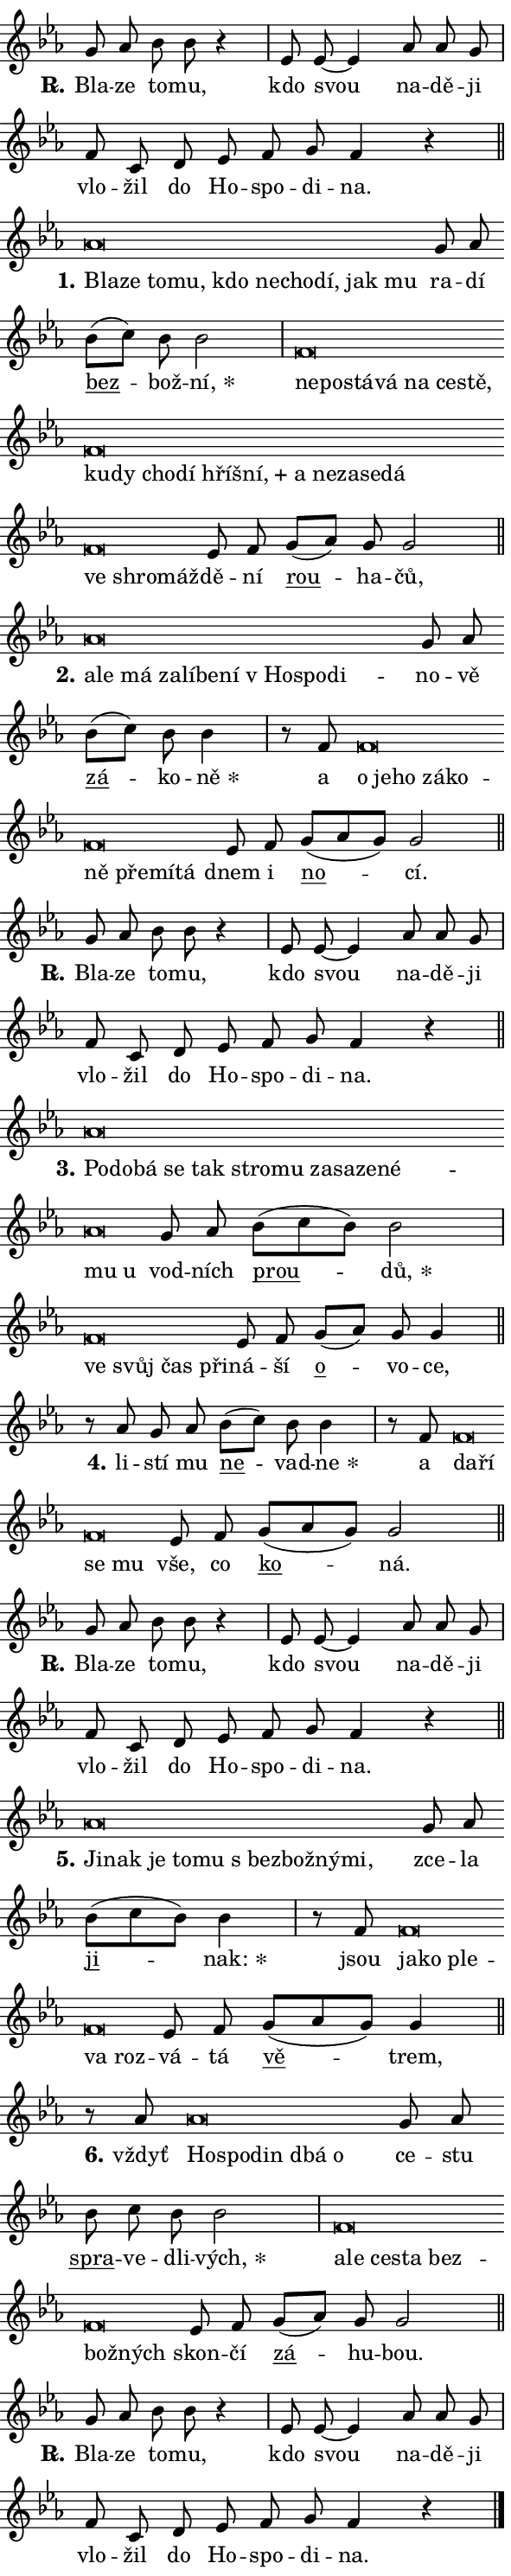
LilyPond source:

\version "2.24.0"
\header { tagline = "" }
\paper {
  indent = 0\cm
  top-margin = 0\cm
  right-margin = 0.13\cm % to fit lyric hyphens
  bottom-margin = 0\cm
  left-margin = 0\cm
  paper-width = 10\cm
  page-breaking = #ly:one-page-breaking
  system-system-spacing.basic-distance = #11
  score-system-spacing.basic-distance = #11
  ragged-last = ##f
}


%% Author: Thomas Morley
%% https://lists.gnu.org/archive/html/lilypond-user/2020-05/msg00002.html
#(define (line-position grob)
"Returns position of @var[grob} in current system:
   @code{'start}, if at first time-step
   @code{'end}, if at last time-step
   @code{'middle} otherwise
"
  (let* ((col (ly:item-get-column grob))
         (ln (ly:grob-object col 'left-neighbor))
         (rn (ly:grob-object col 'right-neighbor))
         (col-to-check-left (if (ly:grob? ln) ln col))
         (col-to-check-right (if (ly:grob? rn) rn col))
         (break-dir-left
           (and
             (ly:grob-property col-to-check-left 'non-musical #f)
             (ly:item-break-dir col-to-check-left)))
         (break-dir-right
           (and
             (ly:grob-property col-to-check-right 'non-musical #f)
             (ly:item-break-dir col-to-check-right))))
        (cond ((eqv? 1 break-dir-left) 'start)
              ((eqv? -1 break-dir-right) 'end)
              (else 'middle))))

#(define (tranparent-at-line-position vctor)
  (lambda (grob)
  "Relying on @code{line-position} select the relevant enry from @var{vctor}.
Used to determine transparency,"
    (case (line-position grob)
      ((end) (not (vector-ref vctor 0)))
      ((middle) (not (vector-ref vctor 1)))
      ((start) (not (vector-ref vctor 2))))))

noteHeadBreakVisibility =
#(define-music-function (break-visibility)(vector?)
"Makes @code{NoteHead}s transparent relying on @var{break-visibility}"
#{
  \override NoteHead.transparent =
    #(tranparent-at-line-position break-visibility)
#})

#(define delete-ledgers-for-transparent-note-heads
  (lambda (grob)
    "Reads whether a @code{NoteHead} is transparent.
If so this @code{NoteHead} is removed from @code{'note-heads} from
@var{grob}, which is supposed to be @code{LedgerLineSpanner}.
As a result ledgers are not printed for this @code{NoteHead}"
    (let* ((nhds-array (ly:grob-object grob 'note-heads))
           (nhds-list
             (if (ly:grob-array? nhds-array)
                 (ly:grob-array->list nhds-array)
                 '()))
           ;; Relies on the transparent-property being done before
           ;; Staff.LedgerLineSpanner.after-line-breaking is executed.
           ;; This is fragile ...
           (to-keep
             (remove
               (lambda (nhd)
                 (ly:grob-property nhd 'transparent #f))
               nhds-list)))
      ;; TODO find a better method to iterate over grob-arrays, similiar
      ;; to filter/remove etc for lists
      ;; For now rebuilt from scratch
      (set! (ly:grob-object grob 'note-heads)  '())
      (for-each
        (lambda (nhd)
          (ly:pointer-group-interface::add-grob grob 'note-heads nhd))
        to-keep))))

squashNotes = {
  \override NoteHead.X-extent = #'(-0.2 . 0.2)
  \override NoteHead.Y-extent = #'(-0.75 . 0)
  \override NoteHead.stencil =
    #(lambda (grob)
       (let ((pos (ly:grob-property grob 'staff-position)))
         (begin
           (if (< pos -7) (display "ERROR: Lower brevis then expected\n") (display ""))
           (if (<= pos -6) ly:text-interface::print ly:note-head::print))))
}
unSquashNotes = {
  \revert NoteHead.X-extent
  \revert NoteHead.Y-extent
  \revert NoteHead.stencil
}

hideNotes = \noteHeadBreakVisibility #begin-of-line-visible
unHideNotes = \noteHeadBreakVisibility #all-visible

% work-around for resetting accidentals
% https://lilypond.org/doc/v2.23/Documentation/notation/displaying-rhythms#unmetered-music
cadenzaMeasure = {
  \cadenzaOff
  \partial 1024 s1024
  \cadenzaOn
}

#(define-markup-command (accent layout props text) (markup?)
  "Underline accented syllable"
  (interpret-markup layout props
    #{\markup \override #'(offset . 4.3) \underline { #text }#}))

responsum = \markup \concat {
  "R" \hspace #-1.05 \path #0.1 #'((moveto 0 0.07) (lineto 0.9 0.8)) \hspace #0.05 "."
}

spaceSize = #0.6828661417322834 % exact space size for TeX Gyre Schola

\layout {
  \context {
    \Staff
    \remove "Time_signature_engraver"
    \override LedgerLineSpanner.after-line-breaking = #delete-ledgers-for-transparent-note-heads
  }
  \context {
    \Lyrics {
      \override LyricSpace.minimum-distance = \spaceSize
      \override LyricText.font-name = #"TeX Gyre Schola"
      \override LyricText.font-size = 1
      \override StanzaNumber.font-name = #"TeX Gyre Schola Bold"
      \override StanzaNumber.font-size = 1
    }
  }
  \context {
    \Score 
    \override NoteHead.text =
      #(lambda (grob) 
        (let ((pos (ly:grob-property grob 'staff-position)))
          #{\markup {
            \combine
              \halign #-0.55 \raise #(if (= pos -6) 0 0.5) \override #'(thickness . 2) \draw-line #'(3.2 . 0)
              \musicglyph "noteheads.sM1"
          }#}))
  }
}

% magnetic-lyrics.ily
%
%   written by
%     Jean Abou Samra <jean@abou-samra.fr>
%     Werner Lemberg <wl@gnu.org>
%
%   adapted by
%     Jiri Hon <jiri.hon@gmail.com>
%
% Version 2022-Apr-15

% https://www.mail-archive.com/lilypond-user@gnu.org/msg149350.html

#(define (Left_hyphen_pointer_engraver context)
   "Collect syllable-hyphen-syllable occurrences in lyrics and store
them in properties.  This engraver only looks to the left.  For
example, if the lyrics input is @code{foo -- bar}, it does the
following.

@itemize @bullet
@item
Set the @code{text} property of the @code{LyricHyphen} grob between
@q{foo} and @q{bar} to @code{foo}.

@item
Set the @code{left-hyphen} property of the @code{LyricText} grob with
text @q{foo} to the @code{LyricHyphen} grob between @q{foo} and
@q{bar}.
@end itemize

Use this auxiliary engraver in combination with the
@code{lyric-@/text::@/apply-@/magnetic-@/offset!} hook."
   (let ((hyphen #f)
         (text #f))
     (make-engraver
      (acknowledgers
       ((lyric-syllable-interface engraver grob source-engraver)
        (set! text grob)))
      (end-acknowledgers
       ((lyric-hyphen-interface engraver grob source-engraver)
        ;(when (not (grob::has-interface grob 'lyric-space-interface))
          (set! hyphen grob)));)
      ((stop-translation-timestep engraver)
       (when (and text hyphen)
         (ly:grob-set-object! text 'left-hyphen hyphen))
       (set! text #f)
       (set! hyphen #f)))))

#(define (lyric-text::apply-magnetic-offset! grob)
   "If the space between two syllables is less than the value in
property @code{LyricText@/.details@/.squash-threshold}, move the right
syllable to the left so that it gets concatenated with the left
syllable.

Use this function as a hook for
@code{LyricText@/.after-@/line-@/breaking} if the
@code{Left_@/hyphen_@/pointer_@/engraver} is active."
   (let ((hyphen (ly:grob-object grob 'left-hyphen #f)))
     (when hyphen
       (let ((left-text (ly:spanner-bound hyphen LEFT)))
         (when (grob::has-interface left-text 'lyric-syllable-interface)
           (let* ((common (ly:grob-common-refpoint grob left-text X))
                  (this-x-ext (ly:grob-extent grob common X))
                  (left-x-ext
                   (begin
                     ;; Trigger magnetism for left-text.
                     (ly:grob-property left-text 'after-line-breaking)
                     (ly:grob-extent left-text common X)))
                  ;; `delta` is the gap width between two syllables.
                  (delta (- (interval-start this-x-ext)
                            (interval-end left-x-ext)))
                  (details (ly:grob-property grob 'details))
                  (threshold (assoc-get 'squash-threshold details 0.2)))
             (when (< delta threshold)
               (let* (;; We have to manipulate the input text so that
                      ;; ligatures crossing syllable boundaries are not
                      ;; disabled.  For languages based on the Latin
                      ;; script this is essentially a beautification.
                      ;; However, for non-Western scripts it can be a
                      ;; necessity.
                      (lt (ly:grob-property left-text 'text))
                      (rt (ly:grob-property grob 'text))
                      (is-space (grob::has-interface hyphen 'lyric-space-interface))
                      (space (if is-space " " ""))
                      (extra-delta (if is-space spaceSize 0))
                      ;; Append new syllable.
                      (ltrt-space (if (and (string? lt) (string? rt))
                                (string-append lt space rt)
                                (make-concat-markup (list lt space rt))))
                      ;; Right-align `ltrt` to the right side.
                      (ltrt-space-markup (grob-interpret-markup
                               grob
                               (make-translate-markup
                                (cons (interval-length this-x-ext) 0)
                                (make-right-align-markup ltrt-space)))))
                 (begin
                   ;; Don't print `left-text`.
                   (ly:grob-set-property! left-text 'stencil #f)
                   ;; Set text and stencil (which holds all collected
                   ;; syllables so far) and shift it to the left.
                   (ly:grob-set-property! grob 'text ltrt-space)
                   (ly:grob-set-property! grob 'stencil ltrt-space-markup)
                   (ly:grob-translate-axis! grob (- (- delta extra-delta)) X))))))))))


#(define (lyric-hyphen::displace-bounds-first grob)
   ;; Make very sure this callback isn't triggered too early.
   (let ((left (ly:spanner-bound grob LEFT))
         (right (ly:spanner-bound grob RIGHT)))
     (ly:grob-property left 'after-line-breaking)
     (ly:grob-property right 'after-line-breaking)
     (ly:lyric-hyphen::print grob)))

squashThreshold = #0.4

\layout {
  \context {
    \Lyrics
    \consists #Left_hyphen_pointer_engraver
    \override LyricText.after-line-breaking =
      #lyric-text::apply-magnetic-offset!
    \override LyricHyphen.stencil = #lyric-hyphen::displace-bounds-first
    \override LyricText.details.squash-threshold = \squashThreshold
    \override LyricHyphen.minimum-distance = 0
    \override LyricHyphen.minimum-length = \squashThreshold
  }
}

squashText = \override LyricText.details.squash-threshold = 9999
unSquashText = \override LyricText.details.squash-threshold = \squashThreshold

leftText = \override LyricText.self-alignment-X = #LEFT
unLeftText = \revert LyricText.self-alignment-X

starOffset = #(lambda (grob) 
                (let ((x_offset (ly:self-alignment-interface::aligned-on-x-parent grob)))
                  (if (= x_offset 0) 0 (+ x_offset 1.2))))

star = #(define-music-function (syllable)(string?)
"Append star separator at the end of a syllable"
#{
  \once \override LyricText.X-offset = #starOffset
  \lyricmode { \markup {
    #syllable
    \override #'((font-name . "TeX Gyre Schola Bold")) \hspace #0.2 \lower #0.65 \larger "*"
  } }
#})

starAccent = #(define-music-function (syllable)(string?)
"Append star separator at the end of a syllable and make accent"
#{
  \once \override LyricText.X-offset = #starOffset
  \lyricmode { \markup {
    \accent #syllable
    \override #'((font-name . "TeX Gyre Schola Bold")) \hspace #0.2 \lower #0.65 \larger "*"
  } }
#})

breath = #(define-music-function (syllable)(string?)
"Append breathing indicator at the end of a syllable"
#{
  \lyricmode { \markup { #syllable "+" } }
#})

optionalBreath = #(define-music-function (syllable)(string?)
"Append optional breathing indicator at the end of a syllable"
#{
  \lyricmode { \markup { #syllable "(+)" } }
#})


\score {
    <<
        \new Voice = "melody" { \cadenzaOn \key es \major \relative { g'8 as bes bes r4 \cadenzaMeasure \bar "|" es,8 es~ es4 \bar "" as8 as g \cadenzaMeasure \bar "|" f c \bar "" d es \bar "" f g f4 r \cadenzaMeasure \bar "||" \break } }
        \new Lyrics \lyricsto "melody" { \lyricmode { \set stanza = \responsum
Bla -- ze to -- mu, kdo svou na -- dě -- ji vlo -- žil do Ho -- spo -- di -- na. } }
    >>
    \layout {}
}

\score {
    <<
        \new Voice = "melody" { \cadenzaOn \key es \major \relative { \squashNotes as'\breve*1/16 \hideNotes \breve*1/16 \bar "" \breve*1/16 \bar "" \breve*1/16 \bar "" \breve*1/16 \bar "" \breve*1/16 \bar "" \breve*1/16 \bar "" \breve*1/16 \bar "" \breve*1/16 \breve*1/16 \bar "" \unHideNotes \unSquashNotes g8 as \bar "" bes[( c)] bes bes2 \cadenzaMeasure \bar "|" \squashNotes f\breve*1/16 \hideNotes \breve*1/16 \bar "" \breve*1/16 \bar "" \breve*1/16 \bar "" \breve*1/16 \bar "" \breve*1/16 \bar "" \breve*1/16 \bar "" \breve*1/16 \bar "" \breve*1/16 \bar "" \breve*1/16 \bar "" \breve*1/16 \bar "" \breve*1/16 \bar "" \breve*1/16 \bar "" \breve*1/16 \bar "" \breve*1/16 \bar "" \breve*1/16 \bar "" \breve*1/16 \bar "" \breve*1/16 \bar "" \breve*1/16 \bar "" \breve*1/16 \breve*1/16 \bar "" \unHideNotes \unSquashNotes es8 f \bar "" g[( as)] g g2 \cadenzaMeasure \bar "||" \break } }
        \new Lyrics \lyricsto "melody" { \lyricmode { \set stanza = "1."
\leftText Bla -- \squashText ze to -- mu, kdo ne -- cho -- dí, jak mu \unLeftText \unSquashText ra -- dí \markup \accent bez -- bož -- \star ní, \leftText ne -- \squashText po -- stá -- vá na ce -- stě, ku -- dy cho -- dí hří -- \breath "šní," a ne -- za -- se -- dá ve shro -- máž -- \unLeftText \unSquashText dě -- ní \markup \accent rou -- ha -- čů, } }
    >>
    \layout {}
}

\score {
    <<
        \new Voice = "melody" { \cadenzaOn \key es \major \relative { \squashNotes as'\breve*1/16 \hideNotes \breve*1/16 \bar "" \breve*1/16 \bar "" \breve*1/16 \bar "" \breve*1/16 \bar "" \breve*1/16 \bar "" \breve*1/16 \bar "" \breve*1/16 \bar "" \breve*1/16 \breve*1/16 \bar "" \unHideNotes \unSquashNotes g8 as \bar "" bes[( c)] bes bes4 \cadenzaMeasure \bar "|" r8 f8 \squashNotes f\breve*1/16 \hideNotes \breve*1/16 \bar "" \breve*1/16 \bar "" \breve*1/16 \bar "" \breve*1/16 \bar "" \breve*1/16 \bar "" \breve*1/16 \bar "" \breve*1/16 \breve*1/16 \bar "" \unHideNotes \unSquashNotes es8 f \bar "" g[( as g)] g2 \cadenzaMeasure \bar "||" \break } }
        \new Lyrics \lyricsto "melody" { \lyricmode { \set stanza = "2."
\leftText a -- \squashText le má za -- lí -- be -- ní "v Ho" -- spo -- di -- \unLeftText \unSquashText no -- vě \markup \accent zá -- ko -- \star ně a \leftText o \squashText je -- ho zá -- ko -- ně pře -- mí -- tá \unLeftText \unSquashText dnem i \markup \accent no -- cí. } }
    >>
    \layout {}
}

\score {
    <<
        \new Voice = "melody" { \cadenzaOn \key es \major \relative { g'8 as bes bes r4 \cadenzaMeasure \bar "|" es,8 es~ es4 \bar "" as8 as g \cadenzaMeasure \bar "|" f c \bar "" d es \bar "" f g f4 r \cadenzaMeasure \bar "||" \break } }
        \new Lyrics \lyricsto "melody" { \lyricmode { \set stanza = \responsum
Bla -- ze to -- mu, kdo svou na -- dě -- ji vlo -- žil do Ho -- spo -- di -- na. } }
    >>
    \layout {}
}

\score {
    <<
        \new Voice = "melody" { \cadenzaOn \key es \major \relative { \squashNotes as'\breve*1/16 \hideNotes \breve*1/16 \bar "" \breve*1/16 \bar "" \breve*1/16 \bar "" \breve*1/16 \bar "" \breve*1/16 \bar "" \breve*1/16 \bar "" \breve*1/16 \bar "" \breve*1/16 \bar "" \breve*1/16 \bar "" \breve*1/16 \bar "" \breve*1/16 \breve*1/16 \bar "" \unHideNotes \unSquashNotes g8 as \bar "" bes[( c bes)] bes2 \cadenzaMeasure \bar "|" \squashNotes f\breve*1/16 \hideNotes \breve*1/16 \bar "" \breve*1/16 \breve*1/16 \bar "" \unHideNotes \unSquashNotes es8 f \bar "" g[( as)] g g4 \cadenzaMeasure \bar "||" \break } }
        \new Lyrics \lyricsto "melody" { \lyricmode { \set stanza = "3."
\leftText Po -- \squashText do -- bá se tak stro -- mu za -- sa -- ze -- né -- mu u \unLeftText \unSquashText vod -- ních \markup \accent prou -- \star dů, \leftText ve \squashText svůj čas při -- \unLeftText \unSquashText ná -- ší \markup \accent o -- vo -- ce, } }
    >>
    \layout {}
}

\score {
    <<
        \new Voice = "melody" { \cadenzaOn \key es \major \relative { r8 as' g as \bar "" bes[( c)] bes bes4 \cadenzaMeasure \bar "|" r8 f8 \squashNotes f\breve*1/16 \hideNotes \breve*1/16 \bar "" \breve*1/16 \breve*1/16 \bar "" \unHideNotes \unSquashNotes es8 f \bar "" g[( as g)] g2 \cadenzaMeasure \bar "||" \break } }
        \new Lyrics \lyricsto "melody" { \lyricmode { \set stanza = "4."
li -- stí mu \markup \accent ne -- vad -- \star ne a \leftText da -- \squashText ří se mu \unLeftText \unSquashText vše, co \markup \accent ko -- ná. } }
    >>
    \layout {}
}

\score {
    <<
        \new Voice = "melody" { \cadenzaOn \key es \major \relative { g'8 as bes bes r4 \cadenzaMeasure \bar "|" es,8 es~ es4 \bar "" as8 as g \cadenzaMeasure \bar "|" f c \bar "" d es \bar "" f g f4 r \cadenzaMeasure \bar "||" \break } }
        \new Lyrics \lyricsto "melody" { \lyricmode { \set stanza = \responsum
Bla -- ze to -- mu, kdo svou na -- dě -- ji vlo -- žil do Ho -- spo -- di -- na. } }
    >>
    \layout {}
}

\score {
    <<
        \new Voice = "melody" { \cadenzaOn \key es \major \relative { \squashNotes as'\breve*1/16 \hideNotes \breve*1/16 \bar "" \breve*1/16 \bar "" \breve*1/16 \bar "" \breve*1/16 \bar "" \breve*1/16 \bar "" \breve*1/16 \bar "" \breve*1/16 \breve*1/16 \bar "" \unHideNotes \unSquashNotes g8 as \bar "" bes[( c bes)] bes4 \cadenzaMeasure \bar "|" r8 f \squashNotes f\breve*1/16 \hideNotes \breve*1/16 \bar "" \breve*1/16 \bar "" \breve*1/16 \breve*1/16 \bar "" \unHideNotes \unSquashNotes es8 f \bar "" g[( as g)] g4 \cadenzaMeasure \bar "||" \break } }
        \new Lyrics \lyricsto "melody" { \lyricmode { \set stanza = "5."
\leftText Ji -- \squashText nak je to -- mu "s bez" -- bož -- ný -- mi, \unLeftText \unSquashText zce -- la \markup \accent ji -- \star nak: jsou \leftText ja -- \squashText ko ple -- va roz -- \unLeftText \unSquashText vá -- tá \markup \accent vě -- trem, } }
    >>
    \layout {}
}

\score {
    <<
        \new Voice = "melody" { \cadenzaOn \key es \major \relative { r8 as' \squashNotes as\breve*1/16 \hideNotes \breve*1/16 \bar "" \breve*1/16 \bar "" \breve*1/16 \breve*1/16 \bar "" \unHideNotes \unSquashNotes g8 as \bar "" bes c bes bes2 \cadenzaMeasure \bar "|" \squashNotes f\breve*1/16 \hideNotes \breve*1/16 \bar "" \breve*1/16 \bar "" \breve*1/16 \bar "" \breve*1/16 \bar "" \breve*1/16 \breve*1/16 \bar "" \unHideNotes \unSquashNotes es8 f \bar "" g[( as)] g g2 \cadenzaMeasure \bar "||" \break } }
        \new Lyrics \lyricsto "melody" { \lyricmode { \set stanza = "6."
vždyť \leftText Ho -- \squashText spo -- din dbá o \unLeftText \unSquashText ce -- stu \markup \accent spra -- ve -- dli -- \star vých, \leftText a -- \squashText le ce -- sta bez -- bož -- ných \unLeftText \unSquashText skon -- čí \markup \accent zá -- hu -- bou. } }
    >>
    \layout {}
}

\score {
    <<
        \new Voice = "melody" { \cadenzaOn \key es \major \relative { g'8 as bes bes r4 \cadenzaMeasure \bar "|" es,8 es~ es4 \bar "" as8 as g \cadenzaMeasure \bar "|" f c \bar "" d es \bar "" f g f4 r \cadenzaMeasure \bar "||" \break } \bar "|." }
        \new Lyrics \lyricsto "melody" { \lyricmode { \set stanza = \responsum
Bla -- ze to -- mu, kdo svou na -- dě -- ji vlo -- žil do Ho -- spo -- di -- na. } }
    >>
    \layout {}
}
